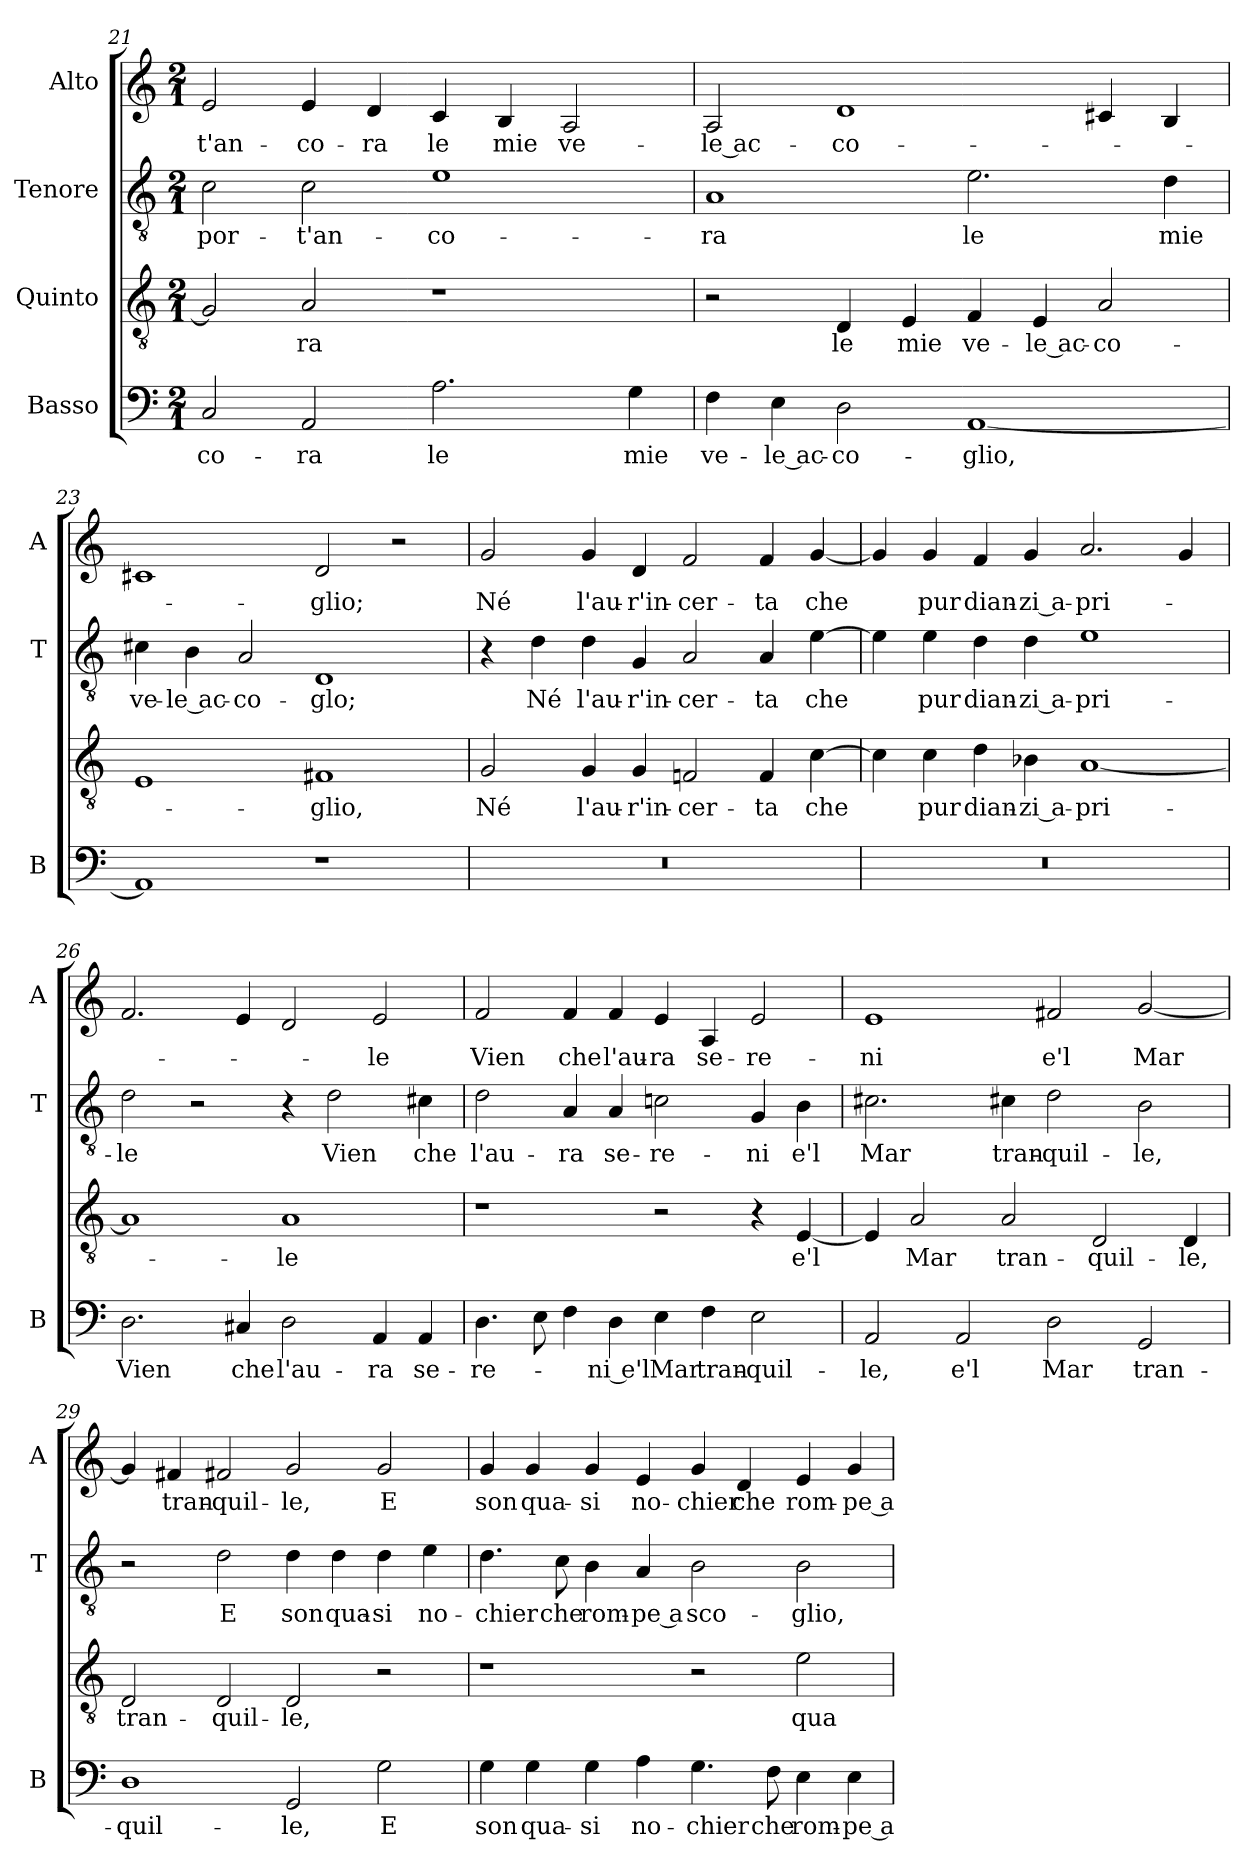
**kern	**text	**kern	**text	**kern	**text	**kern	**text
*part4	*part4	*part3	*part3	*part2	*part2	*part1	*part1
*staff4	*staff4	*staff3	*staff3	*staff2	*staff2	*staff1	*staff1
*I"Basso	*	*I"Quinto	*	*I"Tenore	*	*I"Alto	*
*I'B	*	*	*	*I'T	*	*I'A	*
*clefF4	*	*clefGv2	*	*clefGv2	*	*clefG2	*
*k[]	*	*k[]	*	*k[]	*	*k[]	*
*C:	*	*C:	*	*C:	*	*C:	*
*M2/1	*	*M2/1	*	*M2/1	*	*M2/1	*
=21	=21	=21	=21	=21	=21	=21	=21
2C	-co-	2G]	.	2c	por-	2e	-t'an-
2AA	-ra	2A	-ra	2c	-t'an-	4e	-co-
.	.	.	.	.	.	4d	-ra
2.A	le	1r	.	1e	-co-	4c	le
.	.	.	.	.	.	4B	mie
.	.	.	.	.	.	2A	ve-
4G	mie	.	.	.	.	.	.
=22	=22	=22	=22	=22	=22	=22	=22
4F	ve-	2r	.	1A	-ra	2A	-le ac-
4E	-le ac-	.	.	.	.	.	.
2D	-co-	4D	le	.	.	1d	-co-
.	.	4E	mie	.	.	.	.
[1AA	-glio,	4F	ve-	2.e	le	.	.
.	.	4E	-le ac-	.	.	.	.
.	.	2A	-co-	.	.	4c#X	.
.	.	.	.	4d	mie	4B	.
=23	=23	=23	=23	=23	=23	=23	=23
1AA]	.	1E	.	4c#X	ve-	1c#X	.
.	.	.	.	4B	-le ac-	.	.
.	.	.	.	2A	-co-	.	.
1r	.	1F#X	-glio,	1D	-glo;	2d	-glio;
.	.	.	.	.	.	2r	.
=24	=24	=24	=24	=24	=24	=24	=24
0r	.	2G	Né	4r	.	2g	Né
.	.	.	.	4d	Né	.	.
.	.	4G	l'au-	4d	l'au-	4g	l'au-
.	.	4G	-r'in-	4G	-r'in-	4d	-r'in-
.	.	2Fn	-cer-	2A	-cer-	2f	-cer-
.	.	4F	-ta	4A	-ta	4f	-ta
.	.	[4c	che	[4e	che	[4g	che
=25	=25	=25	=25	=25	=25	=25	=25
0r	.	4c]	.	4e]	.	4g]	.
.	.	4c	pur	4e	pur	4g	pur
.	.	4d	dian-	4d	dian-	4f	dian-
.	.	4B-X	-zi a-	4d	-zi a-	4g	-zi a-
.	.	[1A	-pri-	1e	-pri-	2.a	-pri-
.	.	.	.	.	.	4g	.
=26	=26	=26	=26	=26	=26	=26	=26
2.D	Vien	1A]	.	2d	-le	2.f	.
.	.	.	.	2r	.	.	.
4C#X	che	.	.	.	.	4e	.
2D	l'au-	1A	-le	4r	.	2d	.
.	.	.	.	2d	Vien	.	.
4AA	-ra	.	.	.	.	2e	-le
4AA	se-	.	.	4c#X	che	.	.
=27	=27	=27	=27	=27	=27	=27	=27
4.D	-re-	1r	.	2d	l'au-	2f	Vien
8E	.	.	.	.	.	.	.
4F	.	.	.	4A	-ra	4f	che
4D	-ni e'l	.	.	4A	se-	4f	l'au-
4E	Mar	2r	.	2cn	-re-	4e	-ra
4F	tran-	.	.	.	.	4A	se-
2E	-quil-	4r	.	4G	-ni	2e	-re-
.	.	[4E	e'l	4B	e'l	.	.
=28	=28	=28	=28	=28	=28	=28	=28
2AA	-le,	4E]	.	2.c#X	Mar	1e	-ni
.	.	2A	Mar	.	.	.	.
2AA	e'l	.	.	.	.	.	.
.	.	2A	tran-	4c#X	tran-	.	.
2D	Mar	.	.	2d	-quil-	2f#X	e'l
.	.	2D	-quil-	.	.	.	.
2GG	tran-	.	.	2B	-le,	[2g	Mar
.	.	4D	-le,	.	.	.	.
=29	=29	=29	=29	=29	=29	=29	=29
1D	-quil-	2D	tran-	2r	.	4g]	.
.	.	.	.	.	.	4f#X	tran-
.	.	2D	-quil-	2d	E	2f#X	-quil-
2GG	-le,	2D	-le,	4d	son	2g	-le,
.	.	.	.	4d	qua-	.	.
2G	E	2r	.	4d	-si	2g	E
.	.	.	.	4e	no-	.	.
=30	=30	=30	=30	=30	=30	=30	=30
4G	son	1r	.	4.d	-chier	4g	son
4G	qua-	.	.	.	.	4g	qua-
.	.	.	.	8c	che	.	.
4G	-si	.	.	4B	rom-	4g	-si
4A	no-	.	.	4A	-pe a	4e	no-
4.G	-chier	2r	.	2B	sco-	4g	-chier
.	.	.	.	.	.	4d	che
8F	che	.	.	.	.	.	.
4E	rom-	2e	qua-	2B	-glio,	4e	rom-
4E	-pe a	.	.	.	.	4g	-pe a
=	=	=	=	=	=	=	=
*-	*-	*-	*-	*-	*-	*-	*-
